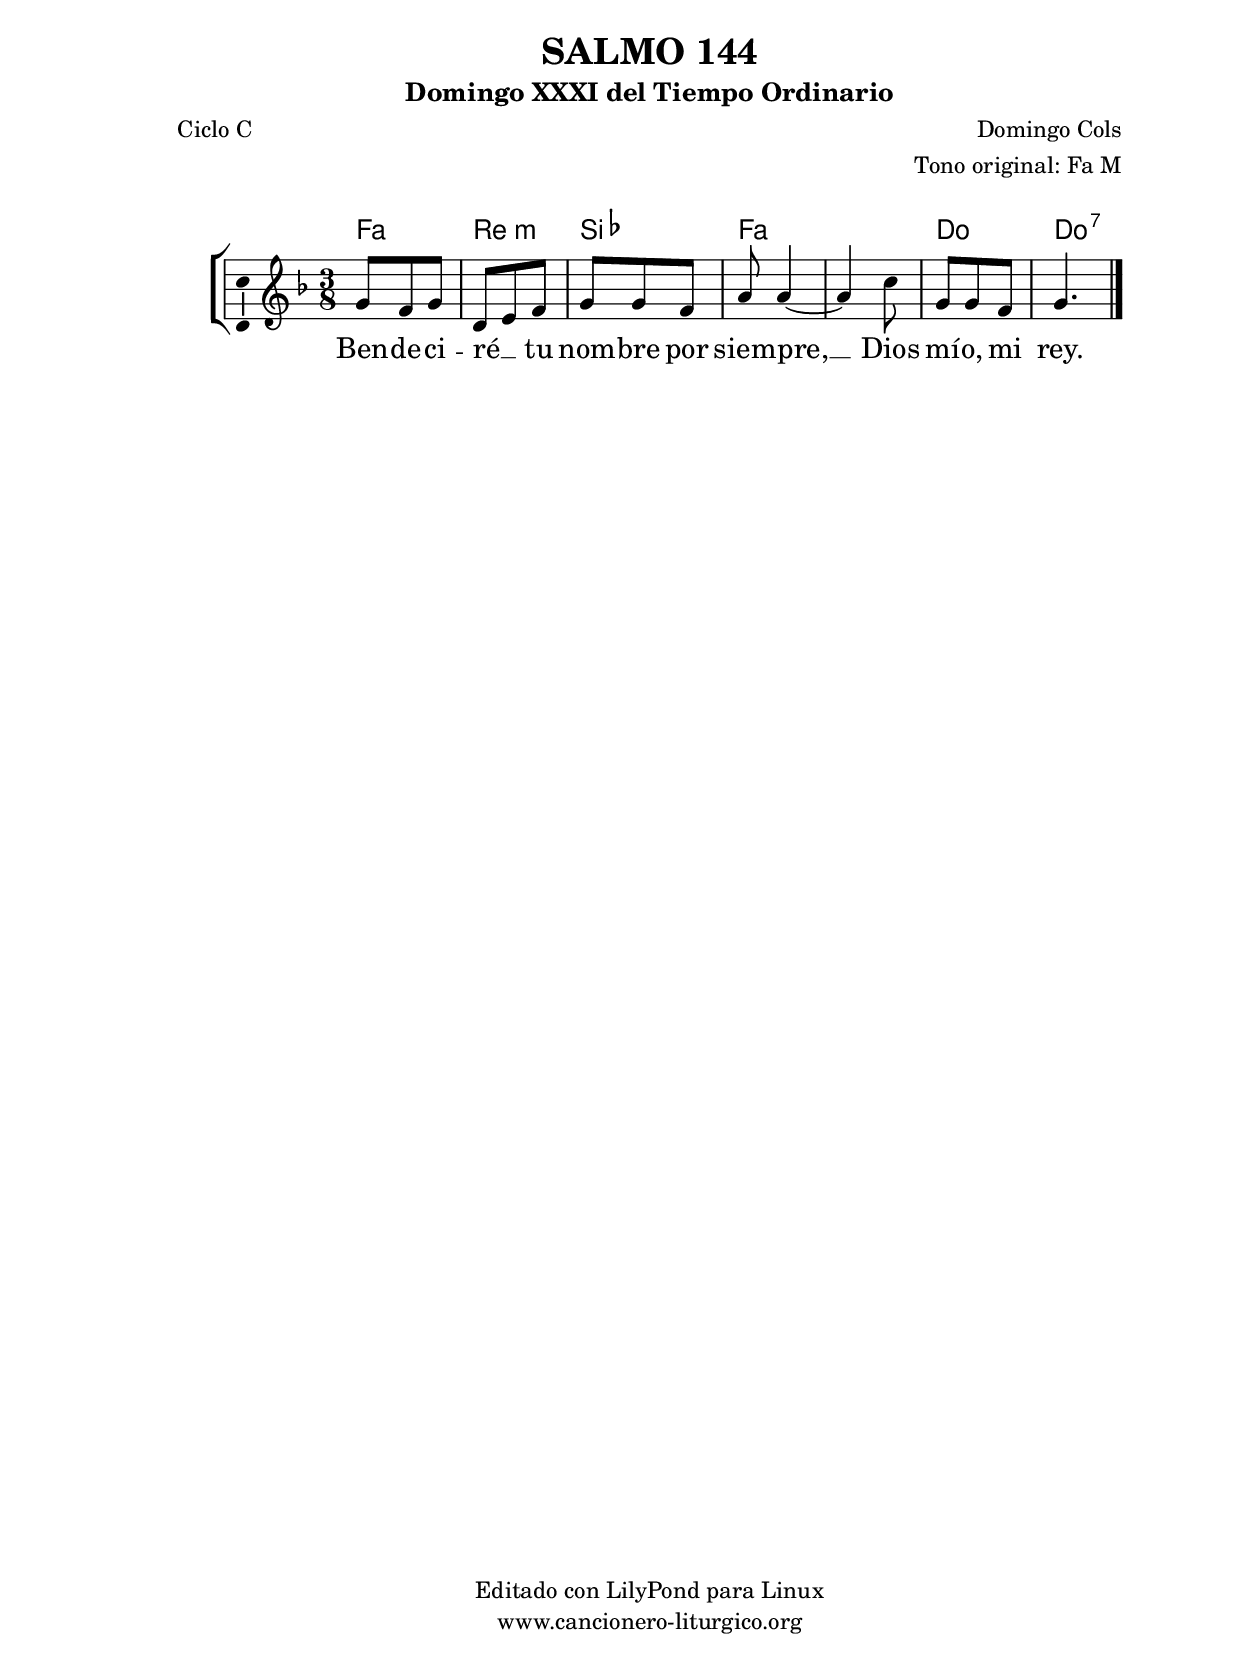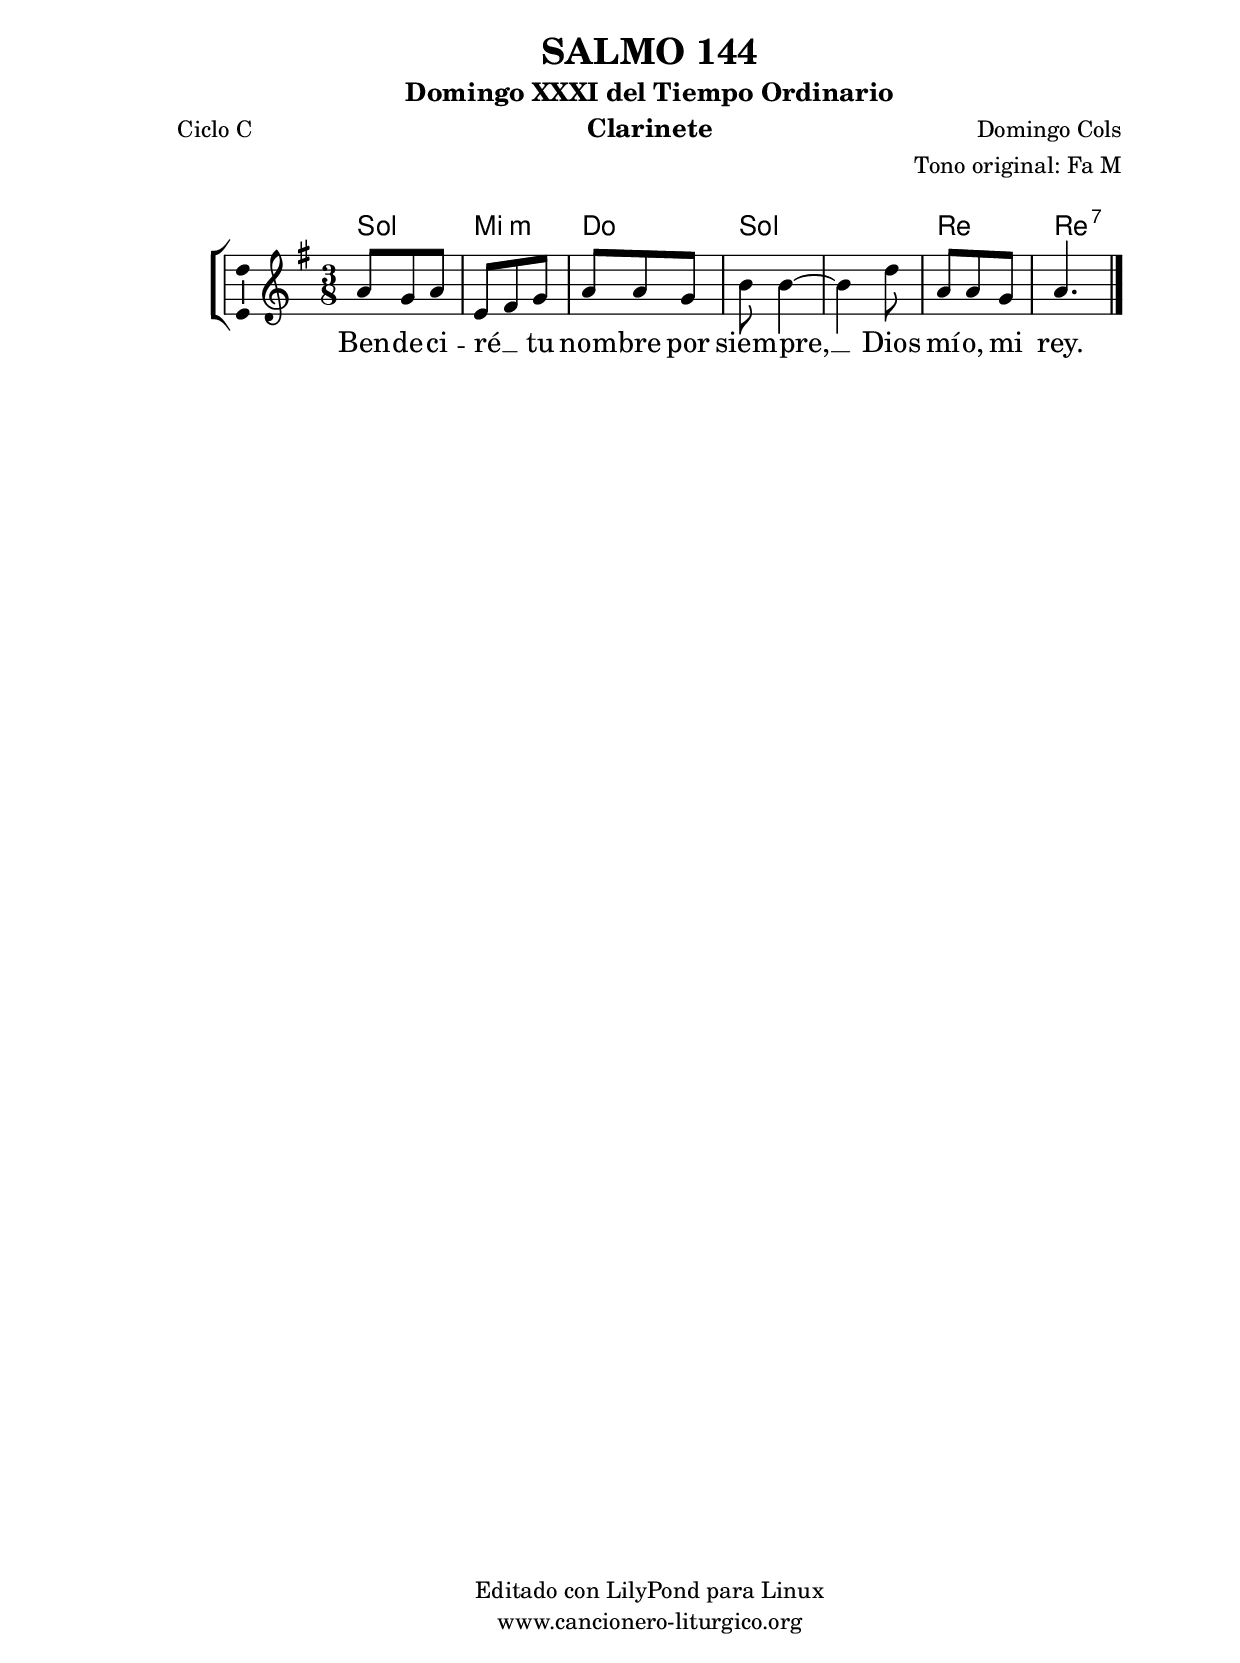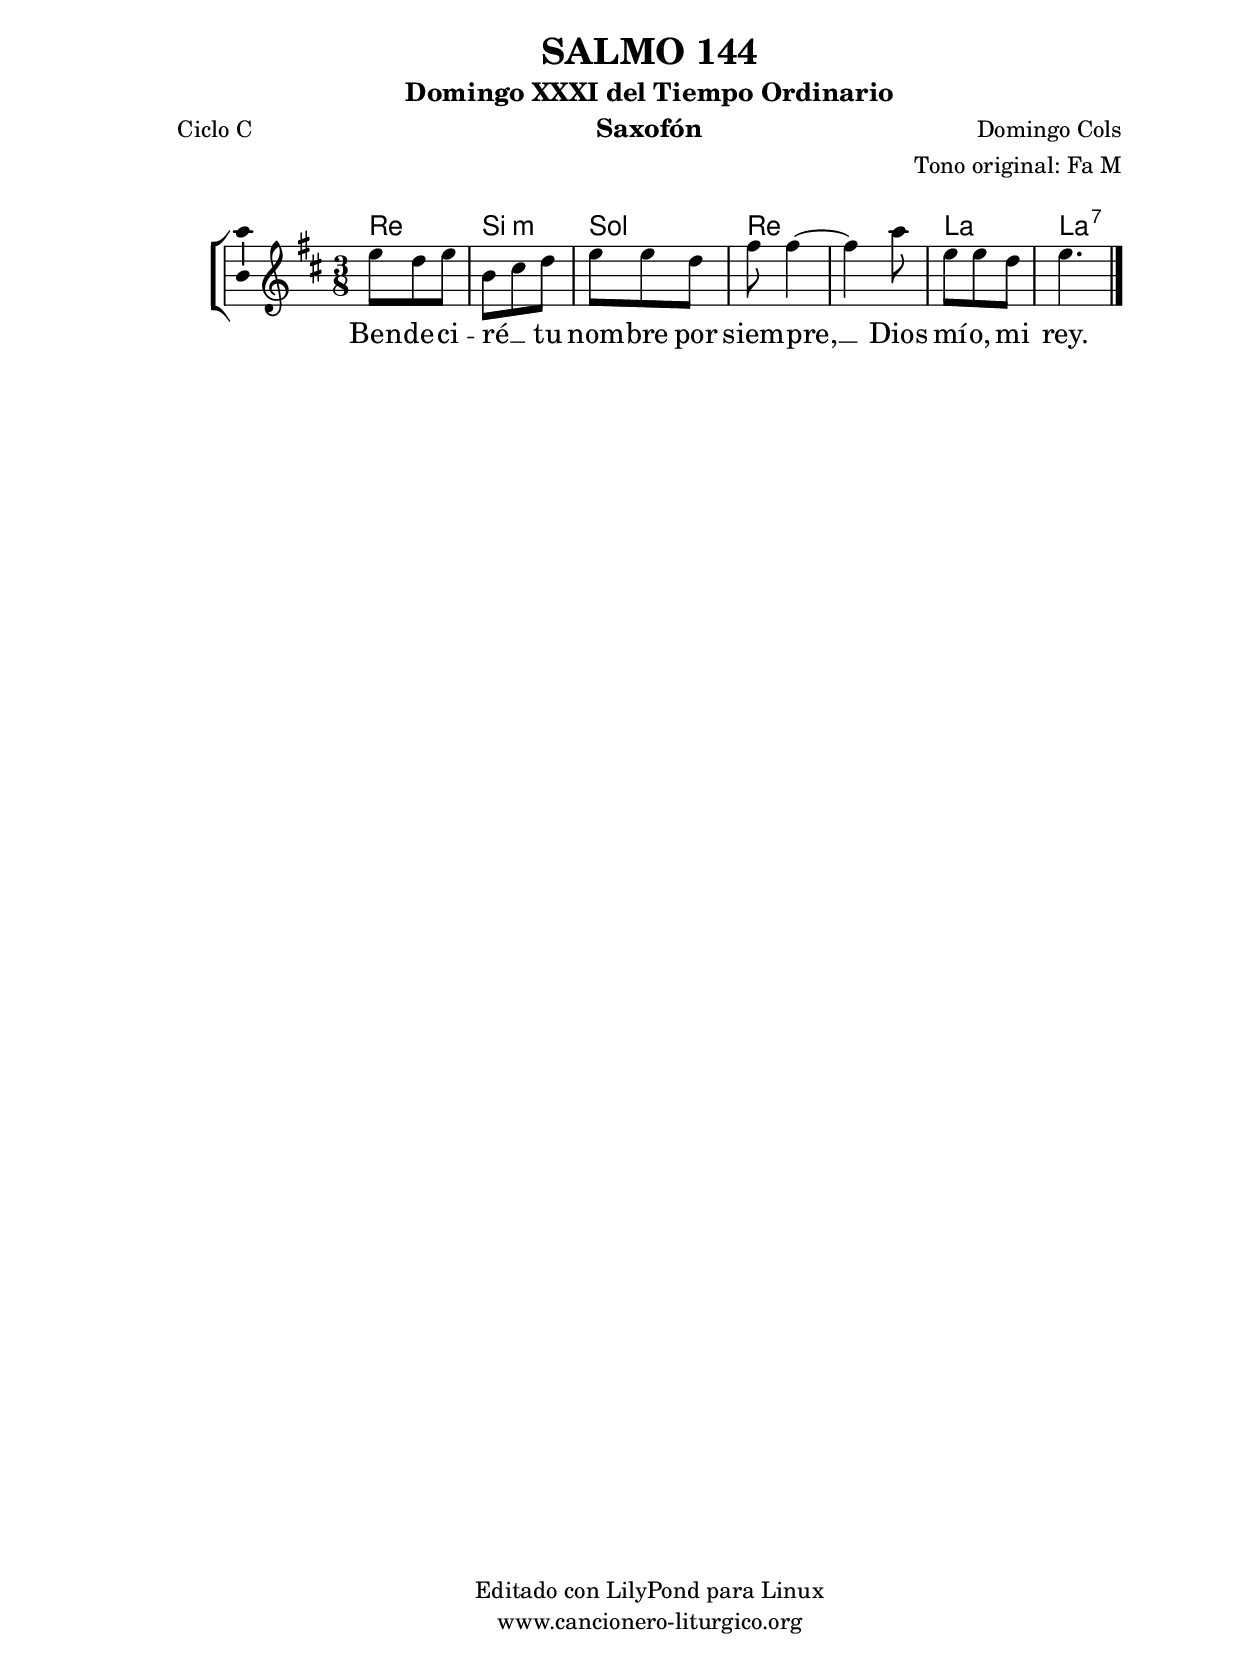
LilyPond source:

%
%para convertir .midi en .wav:
%timidity filename.midi -Ow -o finename.wav
%
%
%Para convertir de .wav a .mp3:
%lame -h -m j filename.wav
%
%
%para escuchar el midi:
%timidity nombrefichero.midi
%


%versión de lilypond para la que se ha escrito esta partitura:
\version "2.16.0"

	%Tamaño papel
	#(set-default-paper-size "a4")
	%Tamaño partitura
	#(set-global-staff-size 20)
	%No responde al pulsar sobre una nota
	#(ly:set-option 'point-and-click #f)

%parámetros del encabezamiento:
\header {
	title = "SALMO 144"
	subtitle = "Domingo XXXI del Tiempo Ordinario"
	composer = "Domingo Cols"
	poet = "Ciclo C"
	meter = ""
	arranger = "Tono original: Fa M"
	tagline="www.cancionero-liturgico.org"
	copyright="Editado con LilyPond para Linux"
	tiempo = "Ordinario"
	usos = "Salmo"
	letra = ""
	}

%parámetros asociados al papel:
\paper  {
	oddHeaderMarkup = \markup {\fill-line { \on-the-fly #not-first-page \fromproperty #'header:title \on-the-fly #not-first-page \fromproperty #'header:composer }}
	evenHeaderMarkup = \markup {\fill-line { \fromproperty #'header:composer \fromproperty #'header:title }}
	#(set-paper-size "a4")
	print-page-number = ##f
	first-page-number = 1
	print-first-page-number = ##f
%	head-separation = 3.0 \cm
	top-margin = 2.0 \cm
	bottom-margin = 0.5\cm
%%%	bottom-margin = -1.0\cm
	left-margin = 3.0 \cm
	line-width = 16.0 \cm 
	indent = 8\mm
	interscoreline = 2.\mm
	between-system-space = 15\mm
%	para que las partituras no llenen la hoja:
	ragged-bottom = ##t
%	idem para la última hoja:
	ragged-last-bottom = ##f
%	para que las partituras llenen el ancho del papel:
	ragged-last = ##f
	after-title-space = 2.5 \cm
%page-count=1
%system-count=8

	%Flexible Vertical Spacing
%	markup-markup-spacing =
%	#'((basic-distance . 15) (minimum-distance . 15) (padding . 3))
	markup-system-spacing =
	#'((basic-distance . 15) (minimum-distance . 15) (padding . 3))
	system-system-spacing =
	#'((basic-distance . 15) (minimum-distance . 15) (padding . 3))
	score-system-spacing =
	#'((basic-distance . 15) (minimum-distance . 15) (padding . 5))
%	top-system-spacing = % header
%	#'((basic-distance . 8) (minimum-distance . 0) (padding . 3))
%	top-markup-spacing =
%	#'((basic-distance . 20) (minimum-distance . 20) (padding . 3))
	last-bottom-spacing = % footer
	#'((basic-distance . 5) (minimum-distance . 5) (padding . 3))
%	score-markup-spacing =
%	#'((basic-distance . 16) (minimum-distance . 13) (padding . 3))

	}


%parámetros que afectan a toda la partitura:
global =  {
	%clave de sol (G):
	\clef G
	%armadura:
%	\transpose f a
	\key f \major
	\tempo 8=160
	\set Score.tempoHideNote = ##t
	}


acordes = {
	\italianChords
	\chordmode {
%	\transpose f a
{

f4. d:m bes f s c c:7

	}
	}
}

melodia = 
%	\transpose f a
{
	\relative c''{

\time 3/8
g8 f g
d8 e f
g8 g f
a8 a4~
a4 c8
g8 g f
g4.

	\bar "|."
	}
	}


texto = \lyricmode {
Ben -- de -- ci -- ré __ _ tu nom -- bre por siem -- pre, __
Dios mí -- o, mi rey.
	}


acordesStaff = \context ChordNames = acordesStaff <<
	\set chordChanges = ##t
	\acordes
	>>


vozStaff = \context Voice = vozStaff
\with {\consists "Ambitus_engraver"}
<<
%	\set Staff.instrumentName = ""
%	\set Staff.shortInstrumentName = ""
%	\set Staff.midiInstrument = #"clarinet"
%	\set Staff.midiInstrument = #"cello"
%	\set Staff.midiInstrument = #"flute"
	\set Staff.midiInstrument = #"electric guitar (jazz)"
%	\set Staff.midiInstrument = #"english horn"
%	\set Staff.midiInstrument = #"violin"
%	\set Staff.midiInstrument = #"glockenspiel"
	\set Staff.midiMinimumVolume = #0.7
	\set Staff.midiMaximumVolume = #0.9
	\global
	\melodia
	>>


textoStaff = \context Lyrics = textoStaff <<
	\lyricsto vozStaff \texto
	>>

\book {
	\score {
		\context ChoirStaff {
			\override StaffGroup.SystemStartBracket #'collapse-height = #1
			\override Score.SystemStartBar #'collapse-height = #1
			<<
			\acordesStaff
			\vozStaff
			\textoStaff
			>>
			}
		\layout {
	    		\context {
				\Lyrics
				\override LyricText #'font-size = #2
				}
	   		 \context {
				\Score
				%fontSize = #3
				\override StaffSymbol #'staff-space = #(magstep +3)
				%\override Beam #'thickness = #0.55
				%\override SpacingSpanner #'spacing-increment = #1.0
				%\override Slur #'height-limit = #1.5
				}
			}
		}
	\score {
		\unfoldRepeats
		\context ChoirStaff {
			<<
			\acordesStaff
			\vozStaff
			>>
			}
		\midi {
	  		\context {
	  			\Score
				tempoWholesPerMinute = #(ly:make-moment 70 4)
				}
			}
		}
	}

%Partitura para clarinete
#(define output-suffix "C")
\book {
	\header{
		instrument = "Clarinete"
		}
	\score {
		\context ChoirStaff {
			\override StaffGroup.SystemStartBracket #'collapse-height = #1
			\override Score.SystemStartBar #'collapse-height = #1
\transpose c d
			<<
			\acordesStaff
			\vozStaff
			\textoStaff
			>>
			}
		\layout {
	    		\context {
				\Lyrics
				\override LyricText #'font-size = #2
				}
	   		 \context {
				\Score
				%fontSize = #3
				\override StaffSymbol #'staff-space = #(magstep +3)
				%\override Beam #'thickness = #0.55
				%\override SpacingSpanner #'spacing-increment = #1.0
				%\override Slur #'height-limit = #1.5
				}
			}
		}
	}

%Partitura para saxofón
#(define output-suffix "S")
\book {
	\header{
		instrument = "Saxofón"
		}
	\score {
		\context ChoirStaff {
			\override StaffGroup.SystemStartBracket #'collapse-height = #1
			\override Score.SystemStartBar #'collapse-height = #1
\transpose c a
			<<
			\acordesStaff
			\vozStaff
			\textoStaff
			>>
			}
		\layout {
	    		\context {
				\Lyrics
				\override LyricText #'font-size = #2
				}
	   		 \context {
				\Score
				%fontSize = #3
				\override StaffSymbol #'staff-space = #(magstep +3)
				%\override Beam #'thickness = #0.55
				%\override SpacingSpanner #'spacing-increment = #1.0
				%\override Slur #'height-limit = #1.5
				}
			}
		}
	}

